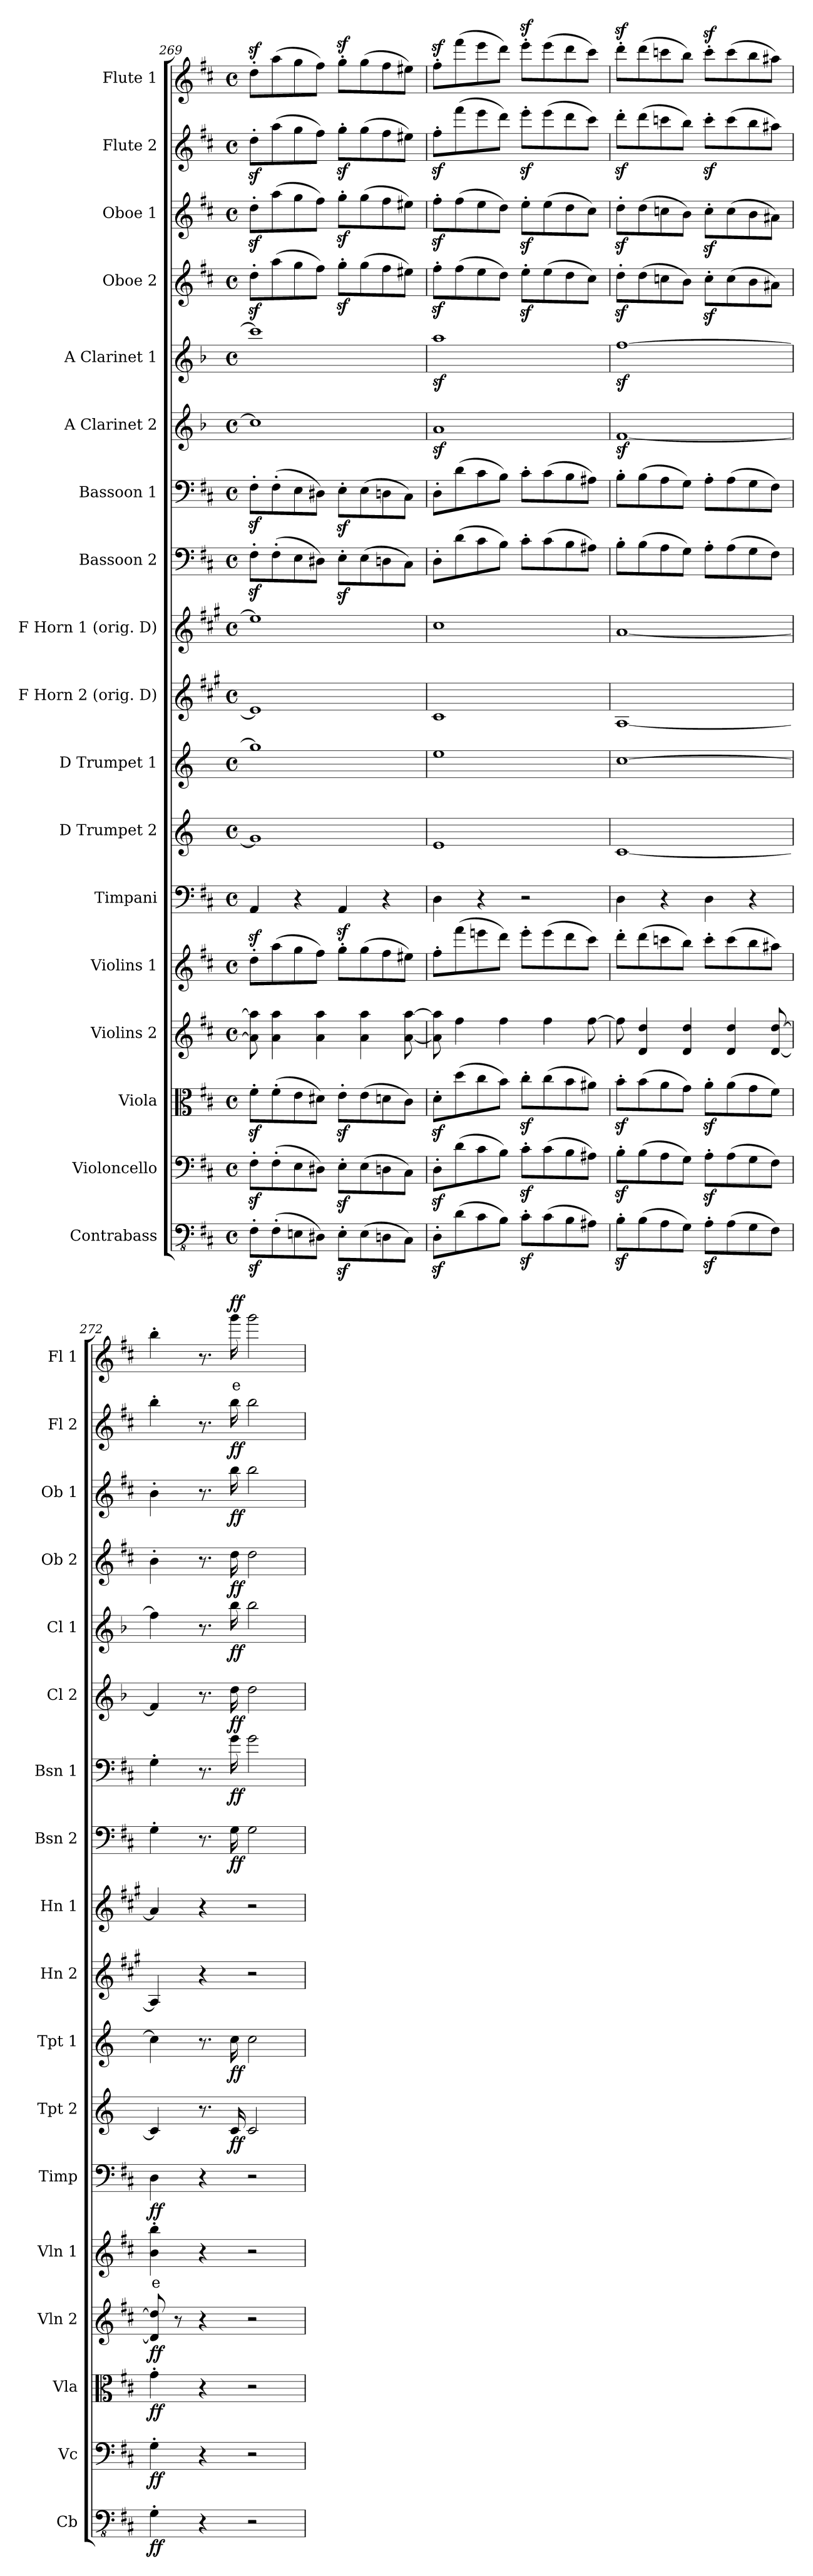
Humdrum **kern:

**kern	**dynam	**kern	**dynam	**kern	**dynam	**kern	**dynam	**kern	**text	**dynam	**kern	**kern	**dynam	**kern	**dynam	**kern	**kern	**kern	**dynam	**kern	**dynam	**kern	**dynam	**kern	**dynam	**kern	**dynam	**kern	**dynam	**kern	**dynam	**kern	**text	**dynam
*part18	*part18	*part17	*part17	*part16	*part16	*part15	*part15	*part14	*part14	*part14	*part13	*part12	*part12	*part11	*part11	*part10	*part9	*part8	*part8	*part7	*part7	*part6	*part6	*part5	*part5	*part4	*part4	*part3	*part3	*part2	*part2	*part1	*part1	*part1
*staff18	*staff18	*staff17	*staff17	*staff16	*staff16	*staff15	*staff15	*staff14	*staff14	*staff14	*staff13	*staff12	*staff12	*staff11	*staff11	*staff10	*staff9	*staff8	*staff8	*staff7	*staff7	*staff6	*staff6	*staff5	*staff5	*staff4	*staff4	*staff3	*staff3	*staff2	*staff2	*staff1	*staff1	*staff1
*I"Contrabass	*	*I"Violoncello	*	*I"Viola	*	*I"Violins 2	*	*I"Violins 1	*	*	*I"Timpani	*I"D Trumpet 2	*	*I"D Trumpet 1	*	*I"F Horn 2 (orig.  D)	*I"F Horn 1 (orig.  D)	*I"Bassoon 2	*	*I"Bassoon 1	*	*I"A Clarinet 2	*	*I"A Clarinet 1	*	*I"Oboe 2	*	*I"Oboe 1	*	*I"Flute 2	*	*I"Flute 1	*	*
*I'Cb	*	*I'Vc	*	*I'Vla	*	*I'Vln 2	*	*I'Vln 1	*	*	*I'Timp	*I'Tpt 2	*	*I'Tpt 1	*	*I'Hn 2	*I'Hn 1	*I'Bsn 2	*	*I'Bsn 1	*	*I'Cl 2	*	*I'Cl 1	*	*I'Ob 2	*	*I'Ob 1	*	*I'Fl 2	*	*I'Fl 1	*	*
*clefFv4	*	*clefF4	*	*clefC3	*	*clefG2	*	*clefG2	*	*	*clefF4	*clefG2	*	*clefG2	*	*clefG2	*clefG2	*clefF4	*	*clefF4	*	*clefG2	*	*clefG2	*	*clefG2	*	*clefG2	*	*clefG2	*	*clefG2	*	*
*	*	*	*	*	*	*	*	*	*	*	*	*ITrd-1c-2	*	*ITrd-1c-2	*	*ITrd4c7	*ITrd4c7	*	*	*	*	*ITrd2c3	*	*ITrd2c3	*	*	*	*	*	*	*	*	*	*
*k[f#c#]	*	*k[f#c#]	*	*k[f#c#]	*	*k[f#c#]	*	*k[f#c#]	*	*	*k[f#c#]	*k[f#c#]	*	*k[f#c#]	*	*k[f#c#]	*k[f#c#]	*k[f#c#]	*	*k[f#c#]	*	*k[f#c#]	*	*k[f#c#]	*	*k[f#c#]	*	*k[f#c#]	*	*k[f#c#]	*	*k[f#c#]	*	*
*M4/4	*	*M4/4	*	*M4/4	*	*M4/4	*	*M4/4	*	*	*M4/4	*M4/4	*	*M4/4	*	*M4/4	*M4/4	*M4/4	*	*M4/4	*	*M4/4	*	*M4/4	*	*M4/4	*	*M4/4	*	*M4/4	*	*M4/4	*	*
*met(c)	*	*met(c)	*	*met(c)	*	*met(c)	*	*met(c)	*	*	*met(c)	*met(c)	*	*met(c)	*	*met(c)	*met(c)	*met(c)	*	*met(c)	*	*met(c)	*	*met(c)	*	*met(c)	*	*met(c)	*	*met(c)	*	*met(c)	*	*
=269	=269	=269	=269	=269	=269	=269	=269	=269	=269	=269	=269	=269	=269	=269	=269	=269	=269	=269	=269	=269	=269	=269	=269	=269	=269	=269	=269	=269	=269	=269	=269	=269	=269	=269
8FF#z<'\L	.	8F#z<'\L	.	8f#z<'\L	.	8a\] 8aa\]	.	8ddz<'\L	.	.	4AA/	1a]	.	1aa]	.	1A]	1a]	8F#z<'\L	.	8F#z<'\L	.	1a]	.	1aa]	.	8ddz<'\L	.	8ddz<'\L	.	8ddz<'\L	.	8ddz<'\L	.	.
(>8FF#'\	.	(>8F#'\	.	(>8f#'\	.	4a\ 4aa\	.	(>8aa\	.	.	.	.	.	.	.	.	.	(>8F#'\	.	(>8F#'\	.	.	.	.	.	(>8aa\	.	(>8aa\	.	(>8aa\	.	(>8aa\	.	.
8EEn\	.	8E\	.	8e\	.	.	.	8gg\	.	.	4r	.	.	.	.	.	.	8E\	.	8E\	.	.	.	.	.	8gg\	.	8gg\	.	8gg\	.	8gg\	.	.
8DD#X\J)	.	8D#X\J)	.	8d#X\J)	.	4a\ 4aa\	.	8ff#\J)	.	.	.	.	.	.	.	.	.	8D#X\J)	.	8D#X\J)	.	.	.	.	.	8ff#\J)	.	8ff#\J)	.	8ff#\J)	.	8ff#\J)	.	.
8EEz<'\L	.	8Ez<'\L	.	8ez<'\L	.	.	.	8ggz<'\L	.	.	4AA/	.	.	.	.	.	.	8Ez<'\L	.	8Ez<'\L	.	.	.	.	.	8ggz<'\L	.	8ggz<'\L	.	8ggz<'\L	.	8ggz<'\L	.	.
(>8EE\	.	(>8E\	.	(>8e\	.	4a\ 4aa\	.	(>8gg\	.	.	.	.	.	.	.	.	.	(>8E\	.	(>8E\	.	.	.	.	.	(>8gg\	.	(>8gg\	.	(>8gg\	.	(>8gg\	.	.
8DDn\	.	8Dn\	.	8dn\	.	.	.	8ff#\	.	.	4r	.	.	.	.	.	.	8Dn\	.	8Dn\	.	.	.	.	.	8ff#\	.	8ff#\	.	8ff#\	.	8ff#\	.	.
8CC#\J)	.	8C#\J)	.	8c#\J)	.	[8a\ [8aa\	.	8ee#X\J)	.	.	.	.	.	.	.	.	.	8C#\J)	.	8C#\J)	.	.	.	.	.	8ee#X\J)	.	8ee#X\J)	.	8ee#X\J)	.	8ee#X\J)	.	.
=270	=270	=270	=270	=270	=270	=270	=270	=270	=270	=270	=270	=270	=270	=270	=270	=270	=270	=270	=270	=270	=270	=270	=270	=270	=270	=270	=270	=270	=270	=270	=270	=270	=270	=270
8DDz<'\L	.	8Dz<'\L	.	8dz<'\L	.	8a\] 8aa\]	.	8ff#'\L	.	.	4D\	1f#	.	1ff#	.	1F#	1f#	8D'\L	.	8D'\L	.	1f#z<	.	1ff#z<	.	8ff#z<'\L	.	8ff#z<'\L	.	8ff#z<'\L	.	8ff#z<'\L	.	.
(>8D\	.	(>8d\	.	(>8dd\	.	4ff#\	.	(>8fff#\	.	.	.	.	.	.	.	.	.	(>8d\	.	(>8d\	.	.	.	.	.	(>8ff#\	.	(>8ff#\	.	(>8fff#\	.	(>8fff#\	.	.
8C#\	.	8c#\	.	8cc#\	.	.	.	8eeen\	.	.	4r	.	.	.	.	.	.	8c#\	.	8c#\	.	.	.	.	.	8ee\	.	8ee\	.	8eee\	.	8eee\	.	.
8BB\J)	.	8B\J)	.	8b\J)	.	4ff#\	.	8ddd\J)	.	.	.	.	.	.	.	.	.	8B\J)	.	8B\J)	.	.	.	.	.	8dd\J)	.	8dd\J)	.	8ddd\J)	.	8ddd\J)	.	.
8C#z<'\L	.	8c#z<'\L	.	8cc#z<'\L	.	.	.	8eee'\L	.	.	2r	.	.	.	.	.	.	8c#'\L	.	8c#'\L	.	.	.	.	.	8eez<'\L	.	8eez<'\L	.	8eeez<'\L	.	8eeez<'\L	.	.
(>8C#\	.	(>8c#\	.	(>8cc#\	.	4ff#\	.	(>8eee\	.	.	.	.	.	.	.	.	.	(>8c#\	.	(>8c#\	.	.	.	.	.	(>8ee\	.	(>8ee\	.	(>8eee\	.	(>8eee\	.	.
8BB\	.	8B\	.	8b\	.	.	.	8ddd\	.	.	.	.	.	.	.	.	.	8B\	.	8B\	.	.	.	.	.	8dd\	.	8dd\	.	8ddd\	.	8ddd\	.	.
8AA#X\J)	.	8A#X\J)	.	8a#X\J)	.	[8ff#\	.	8ccc#\J)	.	.	.	.	.	.	.	.	.	8A#X\J)	.	8A#X\J)	.	.	.	.	.	8cc#\J)	.	8cc#\J)	.	8ccc#\J)	.	8ccc#\J)	.	.
=271	=271	=271	=271	=271	=271	=271	=271	=271	=271	=271	=271	=271	=271	=271	=271	=271	=271	=271	=271	=271	=271	=271	=271	=271	=271	=271	=271	=271	=271	=271	=271	=271	=271	=271
8BBz<'\L	.	8Bz<'\L	.	8bz<'\L	.	8ff#\]	.	8ddd'\L	.	.	4D\	[1d	.	[1dd	.	[1D	[1d	8B'\L	.	8B'\L	.	[1dz<	.	[1ddz<	.	8ddz<'\L	.	8ddz<'\L	.	8dddz<'\L	.	8dddz<'\L	.	.
(>8BB\	.	(>8B\	.	(>8b\	.	4d/ 4dd/	.	(>8ddd\	.	.	.	.	.	.	.	.	.	(>8B\	.	(>8B\	.	.	.	.	.	(>8dd\	.	(>8dd\	.	(>8ddd\	.	(>8ddd\	.	.
8AA\	.	8A\	.	8a\	.	.	.	8cccn\	.	.	4r	.	.	.	.	.	.	8A\	.	8A\	.	.	.	.	.	8ccn\	.	8ccn\	.	8cccn\	.	8cccn\	.	.
8GG\J)	.	8G\J)	.	8g\J)	.	4d/ 4dd/	.	8bb\J)	.	.	.	.	.	.	.	.	.	8G\J)	.	8G\J)	.	.	.	.	.	8b\J)	.	8b\J)	.	8bb\J)	.	8bb\J)	.	.
8AAz<'\L	.	8Az<'\L	.	8az<'\L	.	.	.	8ccc'\L	.	.	4D\	.	.	.	.	.	.	8A'\L	.	8A'\L	.	.	.	.	.	8ccz<'\L	.	8ccz<'\L	.	8cccz<'\L	.	8cccz<'\L	.	.
(>8AA\	.	(>8A\	.	(>8a\	.	4d/ 4dd/	.	(>8ccc\	.	.	.	.	.	.	.	.	.	(>8A\	.	(>8A\	.	.	.	.	.	(>8cc\	.	(>8cc\	.	(>8ccc\	.	(>8ccc\	.	.
8GG\	.	8G\	.	8g\	.	.	.	8bb\	.	.	4r	.	.	.	.	.	.	8G\	.	8G\	.	.	.	.	.	8b\	.	8b\	.	8bb\	.	8bb\	.	.
8FF#\J)	.	8F#\J)	.	8f#\J)	.	[8d/ [8dd/	.	8aa#X\J)	.	.	.	.	.	.	.	.	.	8F#\J)	.	8F#\J)	.	.	.	.	.	8a#X\J)	.	8a#X\J)	.	8aa#X\J)	.	8aa#X\J)	.	.
=272	=272	=272	=272	=272	=272	=272	=272	=272	=272	=272	=272	=272	=272	=272	=272	=272	=272	=272	=272	=272	=272	=272	=272	=272	=272	=272	=272	=272	=272	=272	=272	=272	=272	=272
!	!LO:DY:b	!	!LO:DY:b	!	!LO:DY:b	!	!LO:DY:b	!	!LO:LY:b:color=#FF0000	!LO:DY:b	!	!	!	!	!	!	!	!	!	!	!	!	!	!	!	!	!	!	!	!	!	!	!	!
4GG'\	ff	4G'\	ff	4g'\	ff	8d/] 8dd/]	ff	4b\' 4bb\'	e	ff	4D\	4d/]	.	4dd\]	.	4D/]	4d/]	4G'\	.	4G'\	.	4d/]	.	4dd\]	.	4b'\	.	4b'\	.	4bb'\	.	4bb'\	.	.
.	.	.	.	.	.	8r	.	.	.	.	.	.	.	.	.	.	.	.	.	.	.	.	.	.	.	.	.	.	.	.	.	.	.	.
4r	.	4r	.	4r	.	4r	.	4r	.	.	4r	8.r	.	8.r	.	4r	4r	8.r	.	8.r	.	8.r	.	8.r	.	8.r	.	8.r	.	8.r	.	8.r	.	.
!	!	!	!	!	!	!	!	!	!	!	!	!	!LO:DY:b	!	!LO:DY:b	!	!	!	!LO:DY:b	!	!LO:DY:b	!	!LO:DY:b	!	!LO:DY:b	!	!LO:DY:b	!	!LO:DY:b	!	!LO:DY:b	!	!LO:LY:b:color=#FF0000	!LO:DY:b
.	.	.	.	.	.	.	.	.	.	.	.	16d/	ff	16dd\	ff	.	.	16G\	ff	16g\	ff	16b\	ff	16gg\	ff	16dd\	ff	16bb\	ff	16bb\	ff	16ggg\	e	ff
2r	.	2r	.	2r	.	2r	.	2r	.	.	2r	2d/	.	2dd\	.	2r	2r	2G\	.	2g\	.	2b\	.	2gg\	.	2dd\	.	2bb\	.	2bb\	.	2ggg\	.	.
=	=	=	=	=	=	=	=	=	=	=	=	=	=	=	=	=	=	=	=	=	=	=	=	=	=	=	=	=	=	=	=	=	=	=
*-	*-	*-	*-	*-	*-	*-	*-	*-	*-	*-	*-	*-	*-	*-	*-	*-	*-	*-	*-	*-	*-	*-	*-	*-	*-	*-	*-	*-	*-	*-	*-	*-	*-	*-
